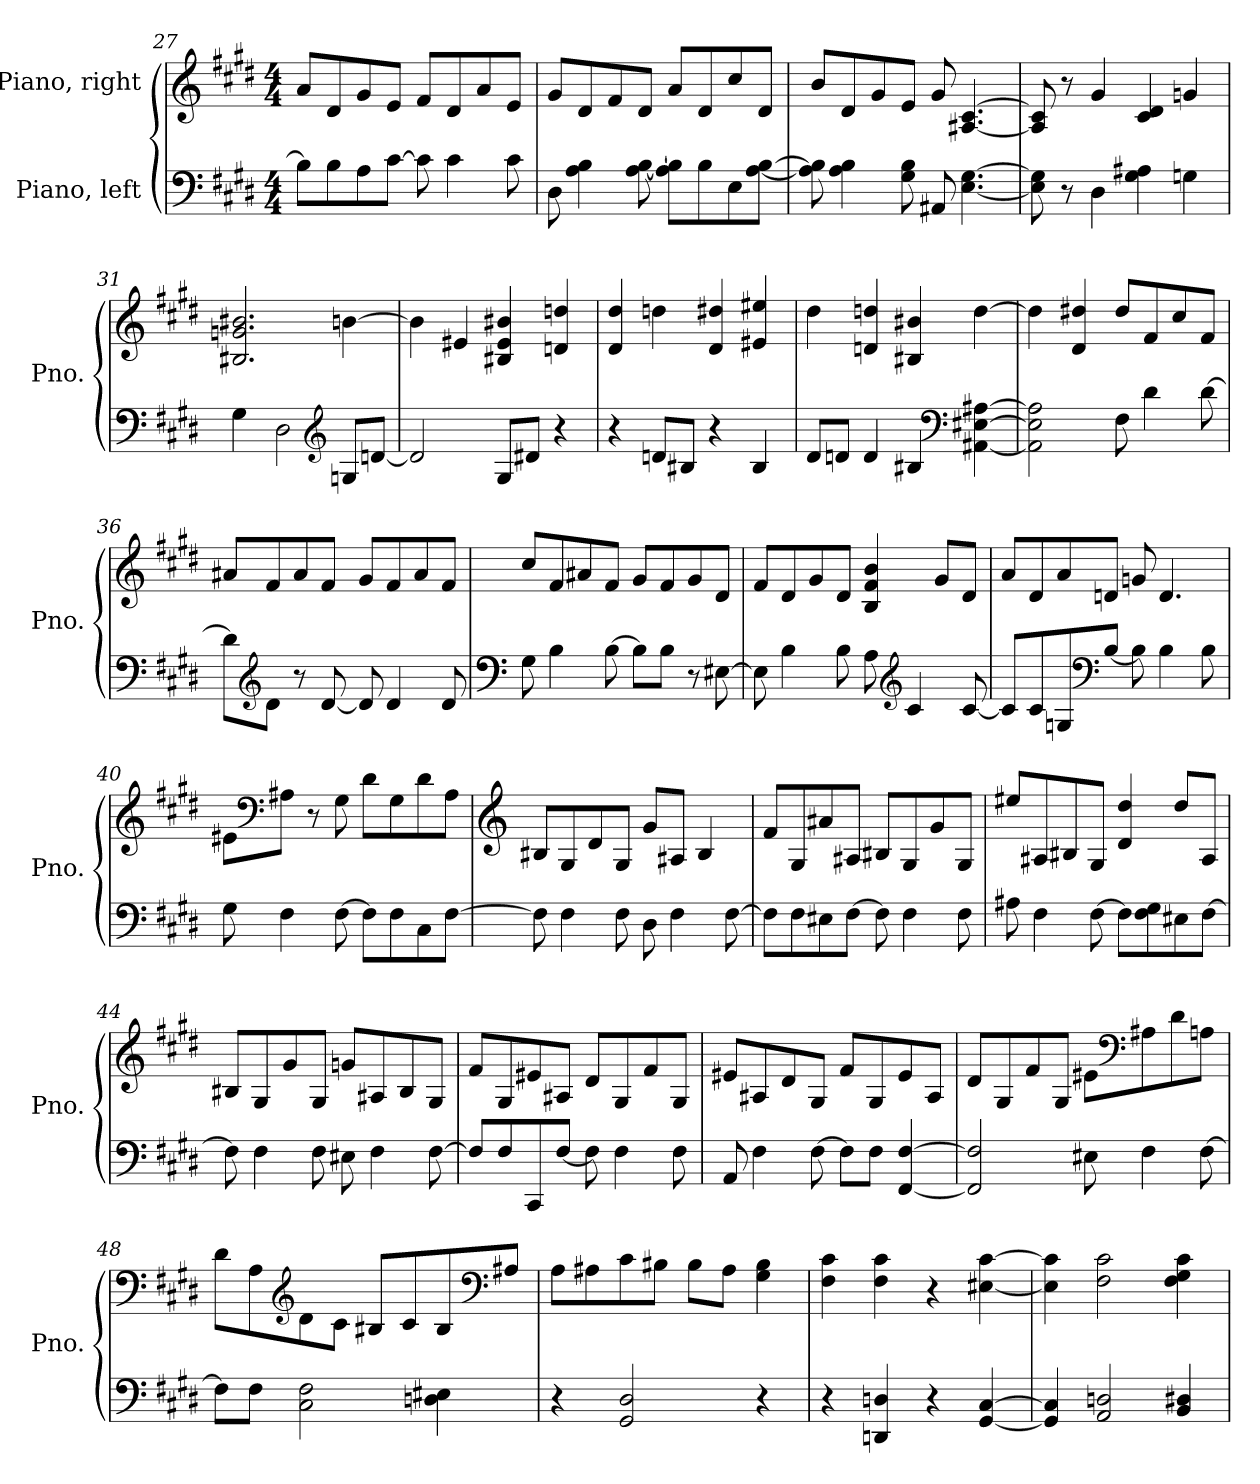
**kern	**kern
*part2	*part1
*staff2	*staff1
*I"Piano, left	*I"Piano, right
*I'Pno.	*I'Pno.
*clefF4	*clefG2
*k[f#c#g#d#]	*k[f#c#g#d#]
*M4/4	*M4/4
=27	=27
8B\L]	8a/L
8B\	8d#/
8A\	8g#/
[8c#\J	8e/J
8c#\]	8f#/L
4c#\	8d#/
.	8a/
8c#\	8e/J
=28	=28
8D#\	8g#/L
4A\ 4B\	8d#/
.	8f#/
[8A\ [8B\	8d#/J
8A\] 8B\]L	8a/L
8B\	8d#/
8E\	8cc#/
[8A\ [8B\J	8d#/J
=29	=29
8A\] 8B\]	8b/L
4A\ 4B\	8d#/
.	8g#/
8G#\ 8B\	8e/J
8AA#X/	8g#/
[4.E\ [4.G#\	[4.A#X/ [4.c#/
!!LO:LB:g=z
=30	=30
8E\] 8G#\]	8A#/] 8c#/]
8r	8r
4D#\	4g#/
4G#\ 4A#X\	4c#/ 4d#/
4Gn\	4gn/
=31	=31
4G#\	2.B#X/ 2.gn/ 2.b#X/
2D#\	.
*clefG2	*
8Gn/L	[4bn\
[8dn/J	.
=32	=32
2d/]	4b\]
.	4e#X/
8G#/L	4B#X/ 4e#/ 4b#X/
8d#X/J	.
4r	4dn/ 4ddn/
=33	=33
4r	4d#/ 4dd#/
8dn/L	4ddn\
8B#X/J	.
4r	4d#/ 4dd#X/
4B#/	4e#X/ 4ee#X/
!!LO:LB:g=z
=34	=34
8d#/L	4dd#\
8dn/J	.
4d/	4dn/ 4ddn/
4B#X/	4B#X/ 4b#X/
*clefF4	*
[4AA#X\ [4E#X\ [4A#X\	[4dd\
=35	=35
2AA#\] 2E#\] 2A#\]	4dd\]
.	4d#/ 4dd#X/
8F#\	8dd#/L
4d#\	8f#/
.	8cc#/
[8d#\	8f#/J
=36	=36
8d#\L]	8a#X/L
*clefG2	*
8d#\J	8f#/
8r	8a#/
[8d#/	8f#/J
8d#/]	8g#/L
4d#/	8f#/
.	8a#/
8d#/	8f#/J
=37	=37
*clefF4	*
8G#\	8cc#/L
4B\	8f#/
.	8a#X/
[8B\	8f#/J
8B\L]	8g#/L
8B\J	8f#/
8r	8g#/
[8E#X\	8d#/J
!!LO:LB:g=z
=38	=38
8E#\]	8f#/L
4B\	8d#/
.	8g#/
8B\	8d#/J
8A\	4B/ 4f#/ 4b/
*clefG2	*
4c#/	.
.	8g#/L
[8c#/	8d#/J
=39	=39
8c#/L]	8a/L
8c#/	8d#/
8Gn/	8a/
*clefF4	*
[8B/J	8dn/J
8B\]	8gn/
4B\	4.d/
8B\	.
=40	=40
8G#\	8e#X\L
*	*clefF4
4F#\	8A#X\J
.	8r
[8F#\	8G#\
8F#\L]	8d#\L
8F#\	8G#\
8C#\	8d#\
[8F#\J	8A#\J
!!LO:LB:g=z
=41	=41
*	*clefG2
8F#\]	8B#X/L
4F#\	8G#/
.	8d#/
8F#\	8G#/J
8D#\	8g#/L
4F#\	8A#X/J
.	4B#/
[8F#\	.
=42	=42
8F#\L]	8f#/L
8F#\	8G#/
8E#X\	8a#X/
[8F#\J	8A#X/J
8F#\]	8B#X/L
4F#\	8G#/
.	8g#/
8F#\	8G#/J
=43	=43
8A#X\	8ee#X/L
4F#\	8A#X/
.	8B#X/
[8F#\	8G#/J
8F#\L]	4d#/ 4dd#/
8F#\ 8G#\	.
8E#X\	8dd#/L
[8F#\J	8A#/J
!!LO:LB:g=z
=44	=44
8F#\]	8B#X/L
4F#\	8G#/
.	8g#/
8F#\	8G#/J
8E#X\	8gn/L
4F#\	8A#X/
.	8B#/
[8F#\	8G#/J
=45	=45
8F#/L]	8f#/L
8F#/	8G#/
8CC#/	8e#X/
[8F#/J	8A#X/J
8F#\]	8d#/L
4F#\	8G#/
.	8f#/
8F#\	8G#/J
=46	=46
8AA/	8e#X/L
4F#\	8A#X/
.	8d#/
[8F#\	8G#/J
8F#\L]	8f#/L
8F#\J	8G#/
[4FF#/ [4F#/	8e#/
.	8A#/J
!!LO:PB:g=z
=47	=47
2FF#/] 2F#/]	8d#/L
.	8G#/
.	8f#/
.	8G#/J
8E#X\	8e#X\L
*	*clefF4
4F#\	8A#X\
.	8d#\
[8F#\	8An\J
=48	=48
8F#\L]	8d#\L
8F#\J	8A\
*	*clefG2
2C#\ 2F#\	8d#\
.	8c#\J
.	8B#X/L
.	8c#/
4Dn\ 4E#X\	8B#/
*	*clefF4
.	8A#X/J
=49	=49
4r	8A\L
.	8A#X\
2GG#/ 2D#/	8c#\
.	8B#X\J
.	8B#\L
.	8A#\J
4r	4G#\ 4B#\
!!LO:LB:g=z
=50	=50
4r	4F#\ 4c#\
4DDn/ 4Dn/	4F#\ 4c#\
4r	4r
[4GG#/ [4C#/	[4E#X\ [4c#\
=51	=51
4GG#/] 4C#/]	4E#\] 4c#\]
2AA/ 2Dn/	2F#\ 2c#\
4BB/ 4D#X/	4F#\ 4G#\ 4c#\
=	=
*-	*-
